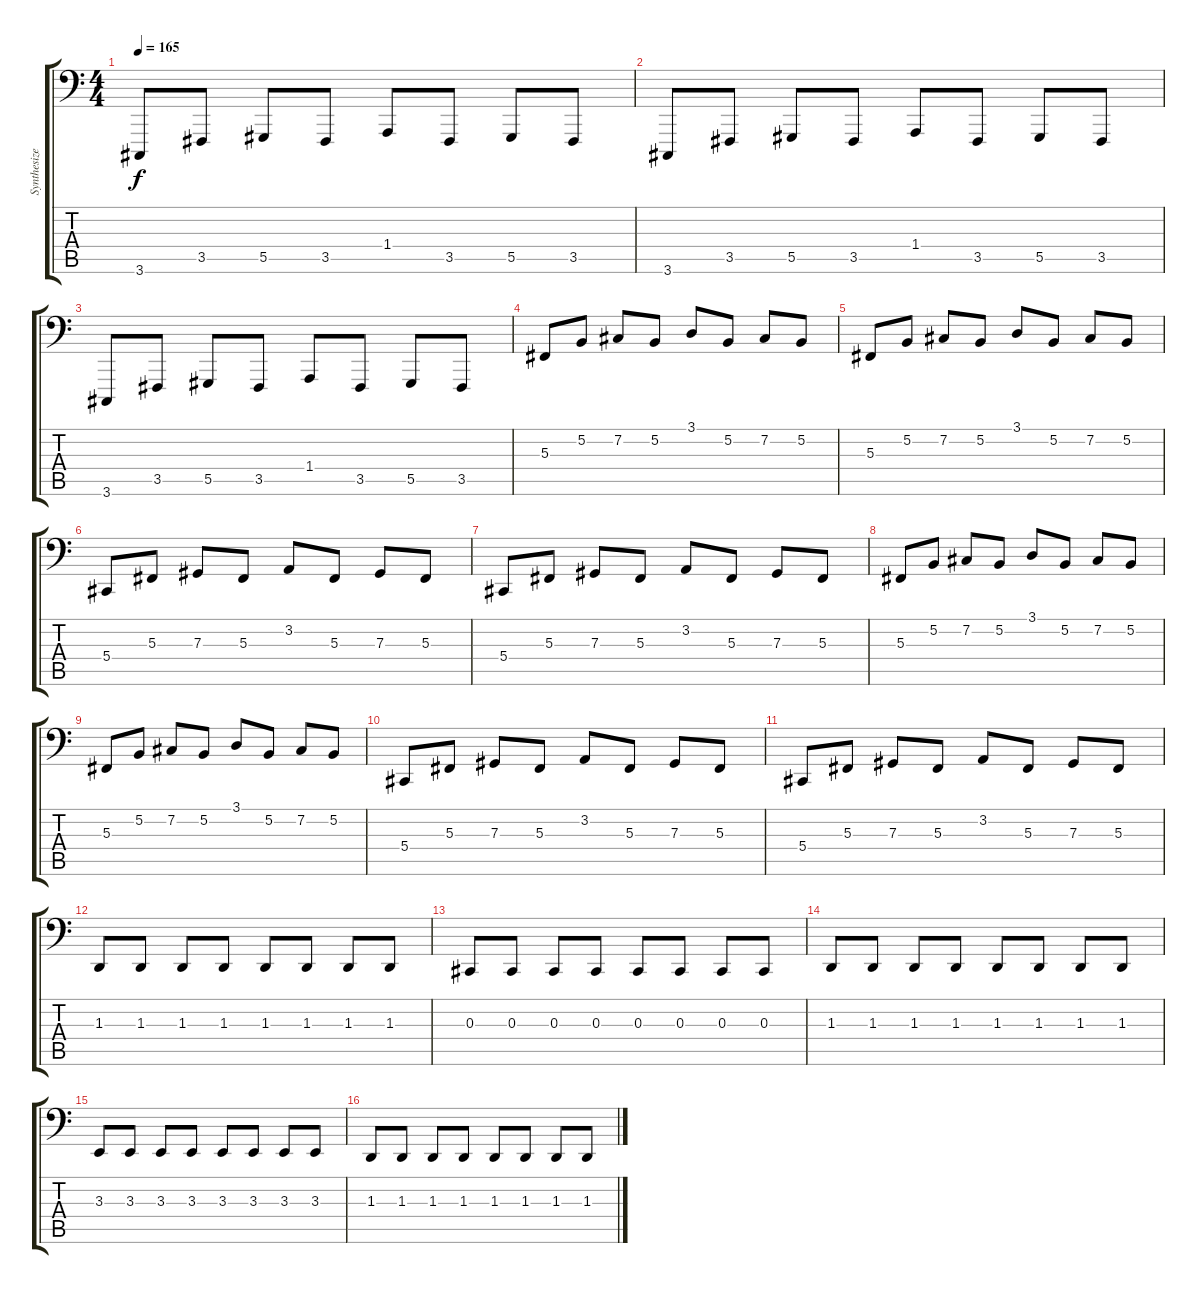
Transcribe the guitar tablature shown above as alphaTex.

\track ("Synthesizer" "Synthesize") {instrument pad3polysynth}
\staff {score tabs}
\tuning (B2 Gb2 Db2 Ab1 Eb1 Bb0) {hide}
\ts (4 4)
\tempo 165
\clef f4
\ks c
3.6.8{dy f} 3.5.8 5.5.8 3.5.8 1.4.8 3.5.8 5.5.8 3.5.8 |
3.6.8 3.5.8 5.5.8 3.5.8 1.4.8 3.5.8 5.5.8 3.5.8 |
3.6.8 3.5.8 5.5.8 3.5.8 1.4.8 3.5.8 5.5.8 3.5.8 |
5.3.8 5.2.8 7.2.8 5.2.8 3.1.8 5.2.8 7.2.8 5.2.8 |
5.3.8 5.2.8 7.2.8 5.2.8 3.1.8 5.2.8 7.2.8 5.2.8 |
5.4.8 5.3.8 7.3.8 5.3.8 3.2.8 5.3.8 7.3.8 5.3.8 |
5.4.8 5.3.8 7.3.8 5.3.8 3.2.8 5.3.8 7.3.8 5.3.8 |
5.3.8 5.2.8 7.2.8 5.2.8 3.1.8 5.2.8 7.2.8 5.2.8 |
5.3.8 5.2.8 7.2.8 5.2.8 3.1.8 5.2.8 7.2.8 5.2.8 |
5.4.8 5.3.8 7.3.8 5.3.8 3.2.8 5.3.8 7.3.8 5.3.8 |
5.4.8 5.3.8 7.3.8 5.3.8 3.2.8 5.3.8 7.3.8 5.3.8 |
1.3.8 1.3.8 1.3.8 1.3.8 1.3.8 1.3.8 1.3.8 1.3.8 |
0.3.8 0.3.8 0.3.8 0.3.8 0.3.8 0.3.8 0.3.8 0.3.8 |
1.3.8 1.3.8 1.3.8 1.3.8 1.3.8 1.3.8 1.3.8 1.3.8 |
3.3.8 3.3.8 3.3.8 3.3.8 3.3.8 3.3.8 3.3.8 3.3.8 |
1.3.8 1.3.8 1.3.8 1.3.8 1.3.8 1.3.8 1.3.8 1.3.8
